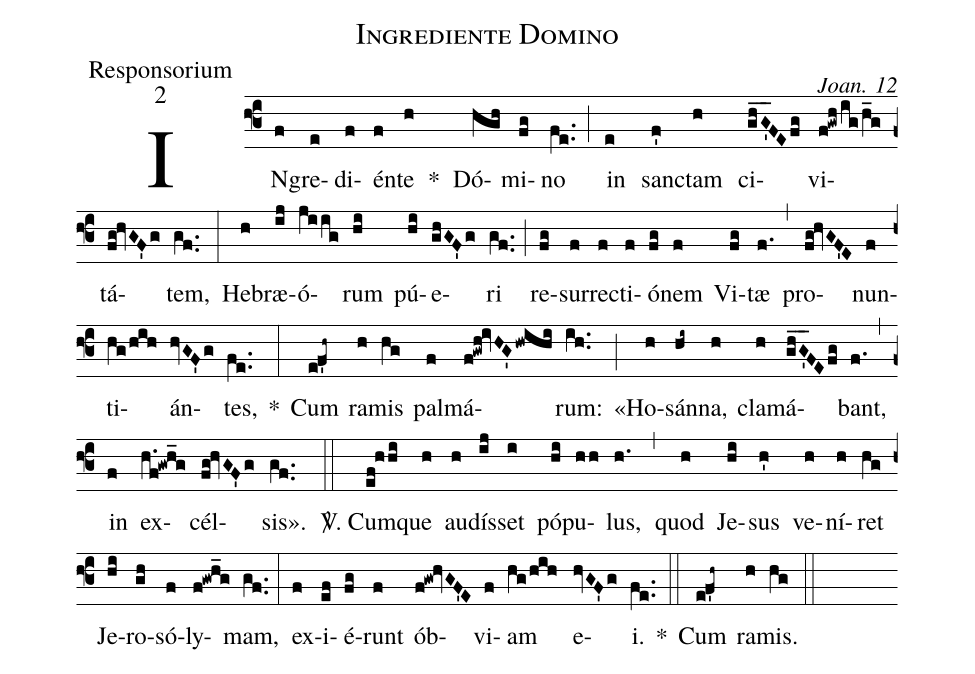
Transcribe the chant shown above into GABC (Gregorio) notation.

name: Ingrediente Domino;
office-part: Responsorium;
mode: 2;
commentary: Joan. 12;
%%
(f3) IN(f)gre(e)di(f)én(f)te(h) *() Dó(hgh)mi(fg)no(fe..) (;) in(e) sanc(f')tam(h) ci(gh_G'_FEfg)vi(f!gwh/ig/h_g)tá(fg!hvGF'g)tem,(gf..) (:)
He(h)bræ(ij)ó(jiig)rum(hi) pú(hi)e(ghGF'g)ri(gf..) (;) re(fg)sur(f)rec(f)ti(f)ó(fg)nem(f) Vi(fg)tæ(f.) (,) pro(fg!hvGF'E)nun(f)ti(hg/hih)án(hvGF'g)tes,(fe..) *(:)
Cum(e!f'h~) ra(h)mis(hg) pal(f)má(f!gwh!ivHG'hwihi)rum:(ih..) (;) «Ho(h)sán(hi~)na,(h) cla(h)má(gh_G'_FEfg)bant,(f.) (,) in(f) ex(h.f!gwh_g)cél(fg!hvGF'g)sis».(gf..) (::)
<sp>V/</sp>. Cum(ef!hhi)que(h) au(h)dís(ij)set(i) pó(hi)pu(hh)lus,(h.) (,) quod(h) Je(hi)sus(h') ve(h)ní(h)ret(hg) Je(hi)ro(gh)só(f)ly(f!gwh_g)mam,(gf..) (:)
ex(f)i(ef)é(fg)runt(f) ób(f!gw!hvGF'E)vi(f)am(hg/hih) e(hvGF'g)i.(fe..) *(::)
Cum(e!f'h~) ra(h)mis.(hg) (::)
